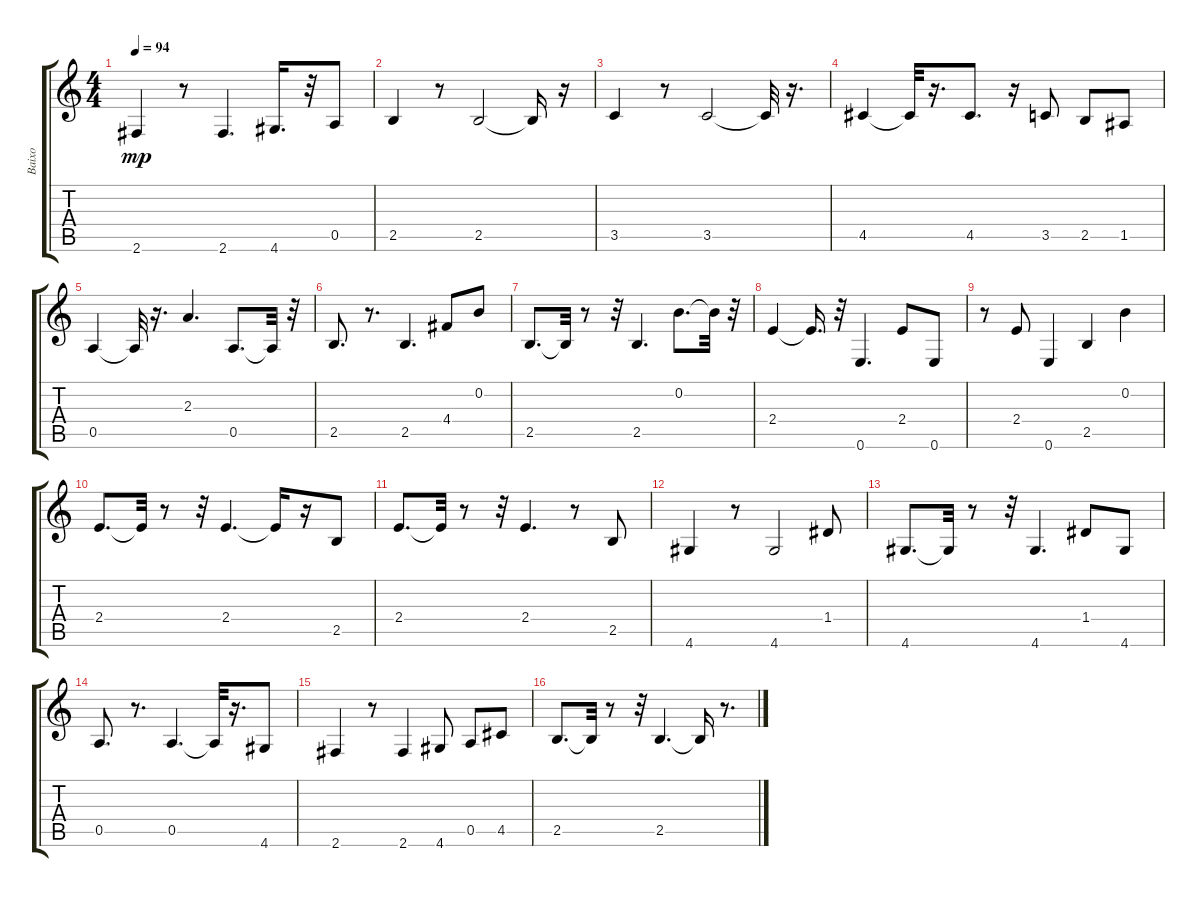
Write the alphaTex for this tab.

\track ("Baixo" "Baixo") {instrument electricbassfinger}
\staff {score tabs}
\tuning (E4 B3 G3 D3 A2 E2) {hide}
\ts (4 4)
\tempo 94
\clef g2
\ks c
2.6.4{dy mp} r.8 2.6.4{d} 4.6.16{d} r.32 0.5.8 |
2.5.4 r.8 2.5.2 2.5{t}.16 r.16 |
3.5.4 r.8 3.5.2 3.5{t}.32 r.16{d} |
4.5.4 4.5{t}.32 r.16{d} 4.5.8{d} r.16 3.5.8 2.5.8 1.5.8 |
0.5.4 0.5{t}.32 r.16{d} 2.3.4{d} 0.5.8{d} 0.5{t}.32 r.32 |
2.5.8{d} r.8{d} 2.5.4{d} 4.4.8 0.2.8 |
2.5.8{d} 2.5{t}.32 r.8 r.32 2.5.4{d} 0.2.8{d} 0.2{t}.32 r.32 |
2.4.4 2.4{t}.16{d} r.32 0.6.4{d} 2.4.8 0.6.8 |
r.8 2.4.8 0.6.4 2.5.4 0.2.4 |
2.4.8{d} 2.4{t}.32 r.8 r.32 2.4.4{d} 2.4{t}.16 r.16 2.5.8 |
2.4.8{d} 2.4{t}.32 r.8 r.32 2.4.4{d} r.8 2.5.8 |
4.6.4 r.8 4.6.2 1.4.8 |
4.6.8{d} 4.6{t}.32 r.8 r.32 4.6.4{d} 1.4.8 4.6.8 |
0.5.8{d} r.8{d} 0.5.4{d} 0.5{t}.32 r.16{d} 4.6.8 |
2.6.4 r.8 2.6.4 4.6.8 0.5.8 4.5.8 |
2.5.8{d} 2.5{t}.32 r.8 r.32 2.5.4{d} 2.5{t}.16 r.8{d}
